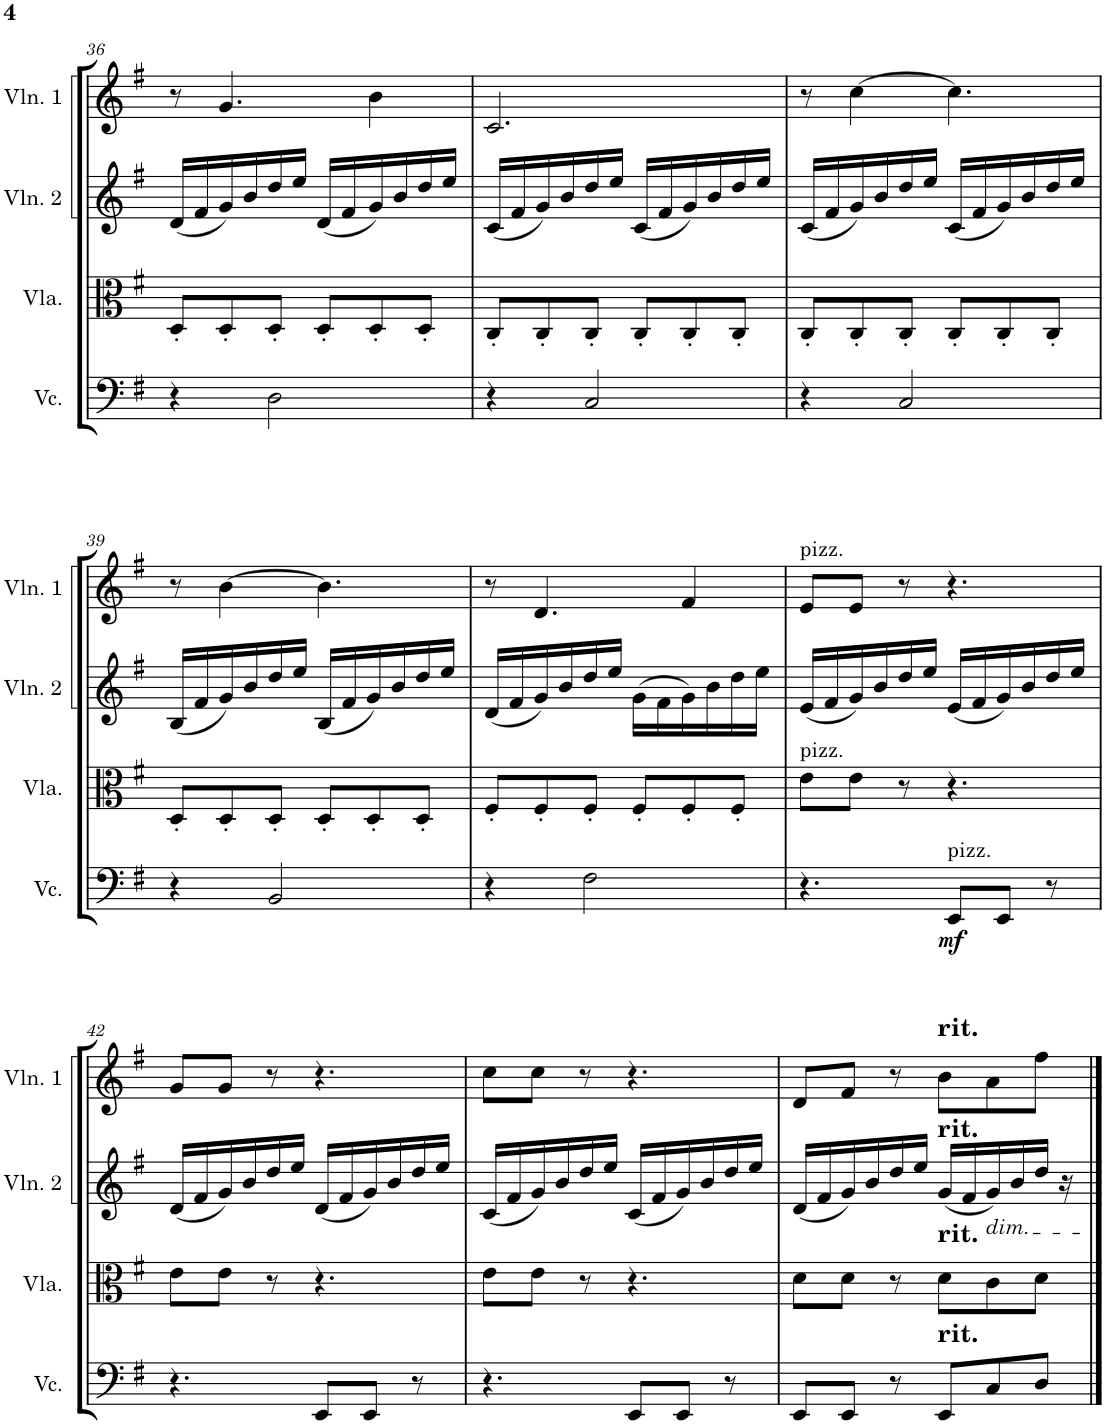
**kern	**dynam	**kern	**kern	**kern
*part4	*part4	*part3	*part2	*part1
*staff4	*staff4	*staff3	*staff2	*staff1
*I"Violoncello	*	*I"Viola	*I"Violin 2	*I"Violin 1
*I'Vc.	*	*I'Vla.	*I'Vln. 2	*I'Vln. 1
!!LO:PB:g=z
*clefF4	*	*clefC3	*clefG2	*clefG2
*k[f#]	*	*k[f#]	*k[f#]	*k[f#]
*M6/8	*	*M6/8	*M6/8	*M6/8
=36	=36	=36	=36	=36
4r	.	8D'/L	(16d/LL	8r
.	.	.	16f#/	.
.	.	8D'/	16g/)	4.g/
.	.	.	16b/	.
2D\	.	8D'/J	16dd/	.
.	.	.	16ee/JJ	.
.	.	8D'/L	(16d/LL	.
.	.	.	16f#/	.
.	.	8D'/	16g/)	4b\
.	.	.	16b/	.
.	.	8D'/J	16dd/	.
.	.	.	16ee/JJ	.
=37	=37	=37	=37	=37
4r	.	8C'/L	(16c/LL	2.c/
.	.	.	16f#/	.
.	.	8C'/	16g/)	.
.	.	.	16b/	.
2C/	.	8C'/J	16dd/	.
.	.	.	16ee/JJ	.
.	.	8C'/L	(16c/LL	.
.	.	.	16f#/	.
.	.	8C'/	16g/)	.
.	.	.	16b/	.
.	.	8C'/J	16dd/	.
.	.	.	16ee/JJ	.
=38	=38	=38	=38	=38
4r	.	8C'/L	(16c/LL	8r
.	.	.	16f#/	.
.	.	8C'/	16g/)	[4cc\
.	.	.	16b/	.
2C/	.	8C'/J	16dd/	.
.	.	.	16ee/JJ	.
.	.	8C'/L	(16c/LL	4.cc\]
.	.	.	16f#/	.
.	.	8C'/	16g/)	.
.	.	.	16b/	.
.	.	8C'/J	16dd/	.
.	.	.	16ee/JJ	.
!!LO:LB:g=z
=39	=39	=39	=39	=39
4r	.	8D'/L	(16B/LL	8r
.	.	.	16f#/	.
.	.	8D'/	16g/)	[4b\
.	.	.	16b/	.
2BB/	.	8D'/J	16dd/	.
.	.	.	16ee/JJ	.
.	.	8D'/L	(16B/LL	4.b\]
.	.	.	16f#/	.
.	.	8D'/	16g/)	.
.	.	.	16b/	.
.	.	8D'/J	16dd/	.
.	.	.	16ee/JJ	.
=40	=40	=40	=40	=40
4r	.	8F#'/L	(16d/LL	8r
.	.	.	16f#/	.
.	.	8F#'/	16g/)	4.d/
.	.	.	16b/	.
2F#\	.	8F#'/J	16dd/	.
.	.	.	16ee/JJ	.
.	.	8F#'/L	(16g\LL	.
.	.	.	16f#\	.
.	.	8F#'/	16g\)	4f#/
.	.	.	16b\	.
.	.	8F#'/J	16dd\	.
.	.	.	16ee\JJ	.
=41	=41	=41	=41	=41
!	!	!	!	!LO:TX:a:t=pizz.
!	!	!LO:TX:a:t=pizz.	!	!
4.r	.	8e\L	(16e/LL	8e/L
.	.	.	16f#/	.
.	.	8e\J	16g/)	8e/J
.	.	.	16b/	.
.	.	8r	16dd/	8r
.	.	.	16ee/JJ	.
!LO:TX:a:t=pizz.	!	!	!	!
!	!LO:DY:b	!	!	!
8EE/L	mf	4.r	(16e/LL	4.r
.	.	.	16f#/	.
8EE/J	.	.	16g/)	.
.	.	.	16b/	.
8r	.	.	16dd/	.
.	.	.	16ee/JJ	.
!!LO:LB:g=z
=42	=42	=42	=42	=42
4.r	.	8e\L	(16d/LL	8g/L
.	.	.	16f#/	.
.	.	8e\J	16g/)	8g/J
.	.	.	16b/	.
.	.	8r	16dd/	8r
.	.	.	16ee/JJ	.
8EE/L	.	4.r	(16d/LL	4.r
.	.	.	16f#/	.
8EE/J	.	.	16g/)	.
.	.	.	16b/	.
8r	.	.	16dd/	.
.	.	.	16ee/JJ	.
=43	=43	=43	=43	=43
4.r	.	8e\L	(16c/LL	8cc\L
.	.	.	16f#/	.
.	.	8e\J	16g/)	8cc\J
.	.	.	16b/	.
.	.	8r	16dd/	8r
.	.	.	16ee/JJ	.
8EE/L	.	4.r	(16c/LL	4.r
.	.	.	16f#/	.
8EE/J	.	.	16g/)	.
.	.	.	16b/	.
8r	.	.	16dd/	.
.	.	.	16ee/JJ	.
=44	=44	=44	=44	=44
8EE/L	.	8d\L	(16d/LL	8d/L
.	.	.	16f#/	.
8EE/J	.	8d\J	16g/)	8f#/J
.	.	.	16b/	.
8r	.	8r	16dd/	8r
.	.	.	16ee/JJ	.
!	!	!	!	!LO:TX:a:t=rit.
!	!	!	!LO:TX:a:t=rit.	!
!	!	!LO:TX:a:t=rit.	!	!
!LO:TX:a:t=rit.	!	!	!	!
8EE/L	.	8d\L	(16g/LL	8b\L
.	.	.	16f#/	.
!	!	!	!LO:TX:b:i:t=dim.	!
8C/	.	8c\	16g/)	8a\
.	.	.	16b/	.
8D/J	.	8d\J	16dd/JJ	8ff#\J
.	.	.	16r	.
==	==	==	==	==
*-	*-	*-	*-	*-
